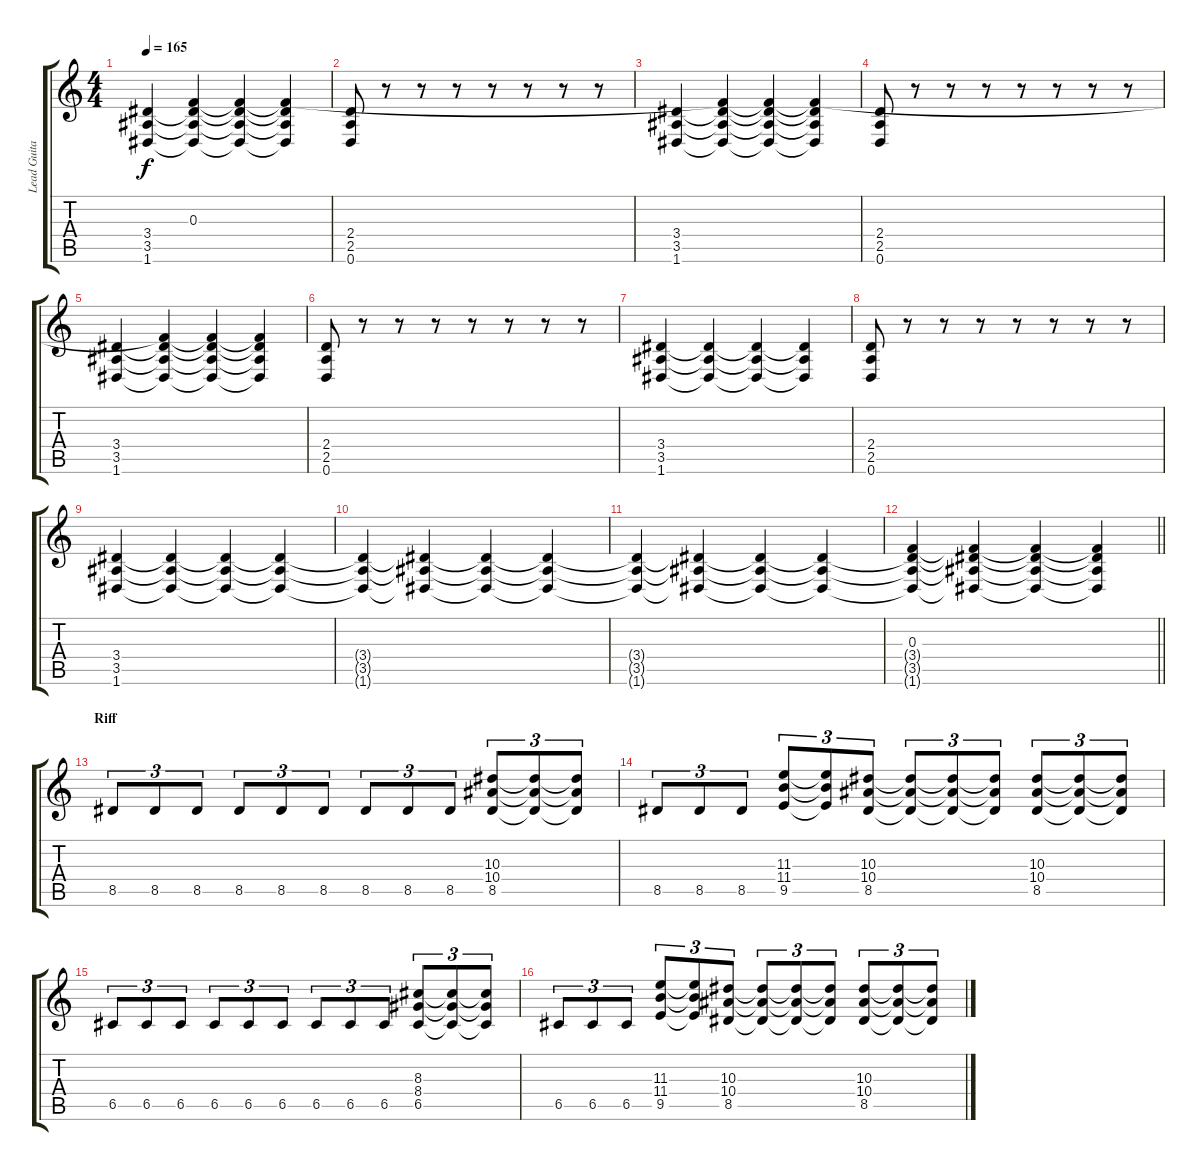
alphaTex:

\track ("Lead Guitar" "Lead Guita") {instrument distortionguitar}
\staff {score tabs}
\tuning (D4 A3 F3 C3 G2 D2) {hide}
\ts (4 4)
\tempo 165
\clef g2
\ks c
(3.4 3.5 1.6).4{dy f} (0.3 3.4{t} 3.5{t} 1.6{t}).4 (0.3{t} 3.4{t} 3.5{t} 1.6{t}).4 (0.3{t} 3.4{t} 3.5{t} 1.6{t}).4 |
(2.4 2.5 0.6).8 r.8 r.8 r.8 r.8 r.8 r.8 r.8 |
(3.4 3.5 1.6).4 (0.3{t} 3.4{t} 3.5{t} 1.6{t}).4 (0.3{t} 3.4{t} 3.5{t} 1.6{t}).4 (0.3{t} 3.4{t} 3.5{t} 1.6{t}).4 |
(2.4 2.5 0.6).8 r.8 r.8 r.8 r.8 r.8 r.8 r.8 |
(3.4 3.5 1.6).4 (0.3{t} 3.4{t} 3.5{t} 1.6{t}).4 (0.3{t} 3.4{t} 3.5{t} 1.6{t}).4 (0.3{t} 3.4{t} 3.5{t} 1.6{t}).4 |
(2.4 2.5 0.6).8 r.8 r.8 r.8 r.8 r.8 r.8 r.8 |
(3.4 3.5 1.6).4 (3.4{t} 3.5{t} 1.6{t}).4 (3.4{t} 3.5{t} 1.6{t}).4 (3.4{t} 3.5{t} 1.6{t}).4 |
(2.4 2.5 0.6).8 r.8 r.8 r.8 r.8 r.8 r.8 r.8 |
(3.4 3.5 1.6).4 (3.4{t} 3.5{t} 1.6{t}).4 (3.4{t} 3.5{t} 1.6{t}).4 (3.4{t} 3.5{t} 1.6{t}).4 |
(3.4{t} 3.5{t} 1.6{t}).4 (3.4{t} 3.5{t} 1.6{t}).4 (3.4{t} 3.5{t} 1.6{t}).4 (3.4{t} 3.5{t} 1.6{t}).4 |
(3.4{t} 3.5{t} 1.6{t}).4 (3.4{t} 3.5{t} 1.6{t}).4 (3.4{t} 3.5{t} 1.6{t}).4 (3.4{t} 3.5{t} 1.6{t}).4 |
\barLineRight lightlight
(0.3 3.4{t} 3.5{t} 1.6{t}).4 (0.3{t} 3.4{t} 3.5{t} 1.6{t}).4 (0.3{t} 3.4{t} 3.5{t} 1.6{t}).4 (0.3{t} 3.4{t} 3.5{t} 1.6{t}).4 |
\section ("" "Riff")
8.5.8{tu (3 2)} 8.5.8{tu (3 2)} 8.5.8{tu (3 2)} 8.5.8{tu (3 2)} 8.5.8{tu (3 2)} 8.5.8{tu (3 2)} 8.5.8{tu (3 2)} 8.5.8{tu (3 2)} 8.5.8{tu (3 2)} (10.3 10.4 8.5).8{tu (3 2)} (10.3{t} 10.4{t} 8.5{t}).8{tu (3 2)} (10.3{t} 10.4{t} 8.5{t}).8{tu (3 2)} |
8.5.8{tu (3 2)} 8.5.8{tu (3 2)} 8.5.8{tu (3 2)} (11.3 11.4 9.5).8{tu (3 2)} (11.3{t} 11.4{t} 9.5{t}).8{tu (3 2)} (10.3 10.4 8.5).8{tu (3 2)} (10.3{t} 10.4{t} 8.5{t}).8{tu (3 2)} (10.3{t} 10.4{t} 8.5{t}).8{tu (3 2)} (10.3{t} 10.4{t} 8.5{t}).8{tu (3 2)} (10.3 10.4 8.5).8{tu (3 2)} (10.3{t} 10.4{t} 8.5{t}).8{tu (3 2)} (10.3{t} 10.4{t} 8.5{t}).8{tu (3 2)} |
6.5.8{tu (3 2)} 6.5.8{tu (3 2)} 6.5.8{tu (3 2)} 6.5.8{tu (3 2)} 6.5.8{tu (3 2)} 6.5.8{tu (3 2)} 6.5.8{tu (3 2)} 6.5.8{tu (3 2)} 6.5.8{tu (3 2)} (8.3 8.4 6.5).8{tu (3 2)} (8.3{t} 8.4{t} 6.5{t}).8{tu (3 2)} (8.3{t} 8.4{t} 6.5{t}).8{tu (3 2)} |
6.5.8{tu (3 2)} 6.5.8{tu (3 2)} 6.5.8{tu (3 2)} (11.3 11.4 9.5).8{tu (3 2)} (11.3{t} 11.4{t} 9.5{t}).8{tu (3 2)} (10.3 10.4 8.5).8{tu (3 2)} (10.3{t} 10.4{t} 8.5{t}).8{tu (3 2)} (10.3{t} 10.4{t} 8.5{t}).8{tu (3 2)} (10.3{t} 10.4{t} 8.5{t}).8{tu (3 2)} (10.3 10.4 8.5).8{tu (3 2)} (10.3{t} 10.4{t} 8.5{t}).8{tu (3 2)} (10.3{t} 10.4{t} 8.5{t}).8{tu (3 2)}
